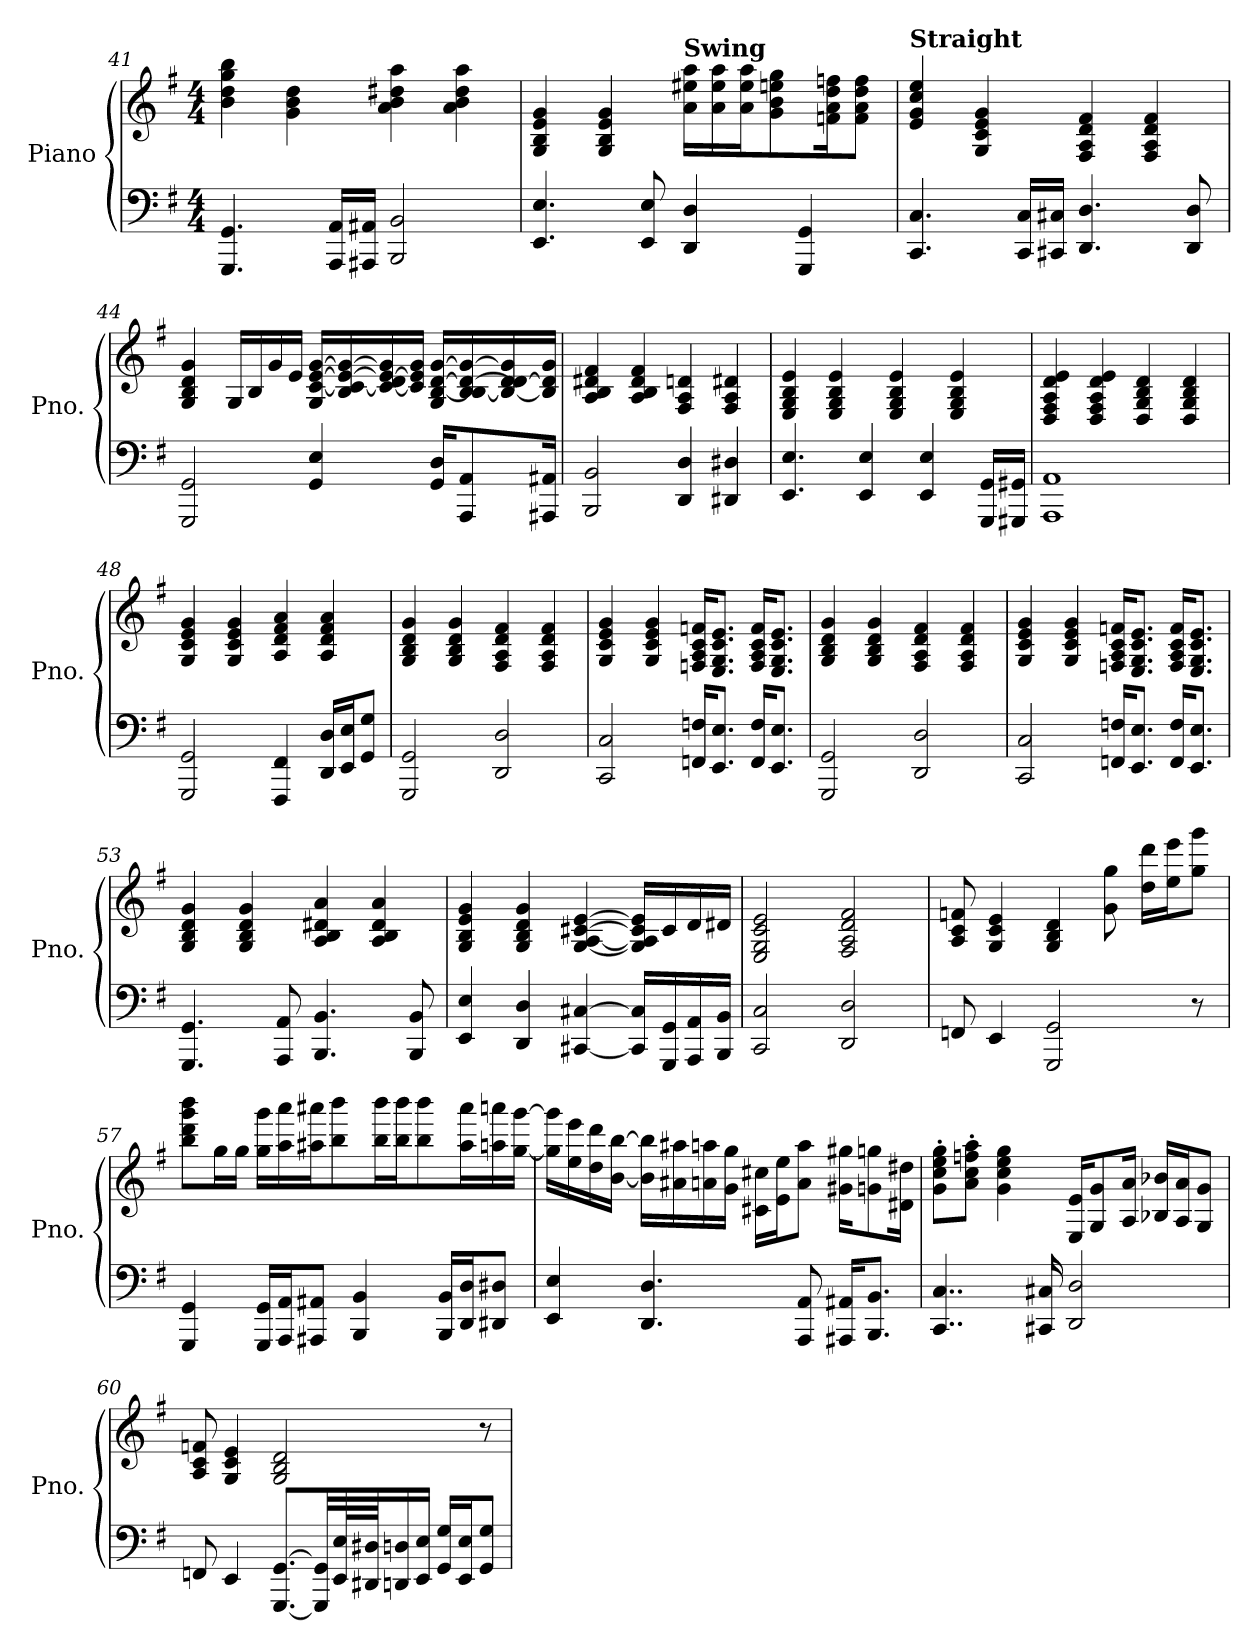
**kern	**kern
*part1	*part1
*staff2	*staff1
*I"Piano	*
*I'Pno.	*
*clefF4	*clefG2
*k[f#]	*k[f#]
*M4/4	*M4/4
=41	=41
4.GGG/ 4.GG/	4b\ 4dd\ 4gg\ 4bb\
.	4g\ 4b\ 4dd\
16AAA/ 16AA/LL	.
16AAA#X/ 16AA#X/JJ	.
2BBB/ 2BB/	4a\ 4b\ 4dd#X\ 4aa\
.	4a\ 4b\ 4dd#\ 4aa\
!!LO:LB:g=z
=42	=42
4.EE/ 4.E/	4G/ 4B/ 4e/ 4g/
.	4G/ 4B/ 4e/ 4g/
8EE/ 8E/	.
!	!LO:TX:a:B:t=Swing
4DD/ 4D/	16a\ 16ee#X\ 16aa\LL
.	16a\ 16ee#\ 16aa\
.	16a\ 16ee#\ 16aa\J
.	8g\ 8b\ 8een\ 8gg\
4GGG/ 4GG/	.
.	16fn\ 16a\ 16dd\ 16ffn\K
.	8f\ 8a\ 8dd\ 8ff\J
=43	=43
!	!LO:TX:a:B:t=Straight
4.CC/ 4.C/	4e/ 4g/ 4cc/ 4ee/
.	4G/ 4c/ 4e/ 4g/
16CC/ 16C/LL	.
16CC#X/ 16C#X/JJ	.
4.DD/ 4.D/	4F#/ 4A/ 4d/ 4f#/
.	4F#/ 4A/ 4d/ 4f#/
8DD/ 8D/	.
=44	=44
2GGG/ 2GG/	4G/ 4B/ 4d/ 4g/
.	16G/LL
.	16B/
.	16g/
.	16e/JJ
4GG/ 4E/	16G/ [16c/ [16e/ [16g/LL
.	16B/ 16c/_ 16e/_ 16g/_
.	16c/_ 16d/ 16e/_ 16g/]
.	16c/] 16e/] 16g/JJ
16GG/ 16D/KL	16G/ [16B/ [16d/ [16g/LL
8AAA/ 8AA/	16B/ 16B/_ 16d/_ 16g/_
.	16B/_ 16d/ 16d/_ 16g/]
16AAA#X/ 16AA#X/Jk	16B/] 16d/] 16g/JJ
!!LO:LB:g=z
=45	=45
2BBB/ 2BB/	4A/ 4B/ 4d#X/ 4f#/
.	4A/ 4B/ 4d#/ 4f#/
4DD/ 4D/	4F#/ 4A/ 4dn/
4DD#X/ 4D#X/	4F#/ 4A/ 4d#X/
=46	=46
4.EE/ 4.E/	4E/ 4G/ 4B/ 4e/
.	4E/ 4G/ 4B/ 4e/
4EE/ 4E/	.
.	4E/ 4G/ 4B/ 4e/
4EE/ 4E/	.
.	4E/ 4G/ 4B/ 4e/
16GGG/ 16GG/LL	.
16GGG#X/ 16GG#X/JJ	.
=47	=47
1AAA 1AA	4D/ 4F#/ 4A/ 4d/ 4e/
.	4D/ 4F#/ 4A/ 4d/ 4e/
.	4D/ 4G/ 4B/ 4d/
.	4D/ 4G/ 4B/ 4d/
=48	=48
2GGG/ 2GG/	4G/ 4c/ 4e/ 4g/
.	4G/ 4c/ 4e/ 4g/
4FFF#/ 4FF#/	4A/ 4d/ 4f#/ 4a/
16DD/ 16D/LL	4A/ 4d/ 4f#/ 4a/
16EE/ 16E/J	.
8GG/ 8G/J	.
=49	=49
2GGG/ 2GG/	4G/ 4B/ 4d/ 4g/
.	4G/ 4B/ 4d/ 4g/
2DD/ 2D/	4F#/ 4A/ 4d/ 4f#/
.	4F#/ 4A/ 4d/ 4f#/
!!LO:LB:g=z
=50	=50
2CC/ 2C/	4G/ 4c/ 4e/ 4g/
.	4G/ 4c/ 4e/ 4g/
16FFn/ 16Fn/KL	16Fn/ 16A/ 16c/ 16fn/KL
8.EE/ 8.E/J	8.E/ 8.G/ 8.c/ 8.e/J
16FF/ 16F/KL	16F/ 16A/ 16c/ 16f/KL
8.EE/ 8.E/J	8.E/ 8.G/ 8.c/ 8.e/J
=51	=51
2GGG/ 2GG/	4G/ 4B/ 4d/ 4g/
.	4G/ 4B/ 4d/ 4g/
2DD/ 2D/	4F#/ 4A/ 4d/ 4f#/
.	4F#/ 4A/ 4d/ 4f#/
=52	=52
2CC/ 2C/	4G/ 4c/ 4e/ 4g/
.	4G/ 4c/ 4e/ 4g/
16FFn/ 16Fn/KL	16Fn/ 16A/ 16c/ 16fn/KL
8.EE/ 8.E/J	8.E/ 8.G/ 8.c/ 8.e/J
16FF/ 16F/KL	16F/ 16A/ 16c/ 16f/KL
8.EE/ 8.E/J	8.E/ 8.G/ 8.c/ 8.e/J
=53	=53
4.GGG/ 4.GG/	4G/ 4B/ 4d/ 4g/
.	4G/ 4B/ 4d/ 4g/
8AAA/ 8AA/	.
4.BBB/ 4.BB/	4A/ 4B/ 4d#X/ 4a/
.	4A/ 4B/ 4d#/ 4a/
8BBB/ 8BB/	.
!!LO:LB:g=z
=54	=54
4EE/ 4E/	4G/ 4B/ 4e/ 4g/
4DD/ 4D/	4G/ 4B/ 4d/ 4g/
[4CC#X/ [4C#X/	[4G/ [4A/ [4c#X/ [4e/
16CC#/] 16C#/]LL	16G/] 16A/] 16c#/] 16e/]LL
16GGG/ 16GG/	16c#/
16AAA/ 16AA/	16d/
16BBB/ 16BB/JJ	16d#X/JJ
=55	=55
2CC/ 2C/	2E/ 2G/ 2c/ 2e/
2DD/ 2D/	2F#/ 2A/ 2d/ 2f#/
=56	=56
8FFn/	8A/ 8c/ 8fn/
4EE/	4G/ 4c/ 4e/
2GGG/ 2GG/	4G/ 4B/ 4d/
.	8g\ 8gg\
.	16dd\ 16ddd\LL
.	16ee\ 16eee\J
8r	8gg\ 8ggg\J
=57	=57
4GGG/ 4GG/	8bb\ 8ddd\ 8ggg\ 8bbb\L
.	16gg\L
.	16gg\JJ
16GGG/ 16GG/LL	16gg\ 16ggg\LL
16AAA/ 16AA/J	16aa\ 16aaa\
8AAA#X/ 8AA#X/J	16aa#X\ 16aaa#X\J
.	8bb\ 8bbb\
4BBB/ 4BB/	.
.	16bb\ 16bbb\L
.	16bb\ 16bbb\J
.	8bb\ 8bbb\
16BBB/ 16BB/LL	.
16DD/ 16D/J	16aa#\ 16aaa#\L
8DD#X/ 8D#X/J	16aan\ 16aaan\
.	[16gg\ [16ggg\JJ
!!LO:PB:g=z
=58	=58
4EE/ 4E/	16gg\] 16ggg\]LL
.	16ee\ 16eee\
.	16dd\ 16ddd\
.	[16b\ [16bb\JJ
4.DD/ 4.D/	16b\] 16bb\]LL
.	16a#X\ 16aa#X\
.	16an\ 16aan\
.	16g\ 16gg\JJ
.	16c#X\ 16cc#X\LL
.	16e\ 16ee\J
8AAA/ 8AA/	8a\ 8aa\J
16AAA#X/ 16AA#X/KL	16g#X\ 16gg#X\KL
8.BBB/ 8.BB/J	8gn\ 8ggn\
.	16d#X\ 16dd#X\Jk
=59	=59
4..CC/ 4..C/	8g\' 8cc\' 8ee\' 8gg\'L
.	8a\' 8cc\' 8ffn\' 8aa\'J
.	4g\ 4cc\ 4ee\ 4gg\
16CC#X/ 16C#X/	.
2DD/ 2D/	16E/ 16e/KL
.	8G/ 8g/
.	16A/ 16a/Jk
.	16B-X/ 16b-X/LL
.	16A/ 16a/J
.	8G/ 8g/J
!!LO:LB:g=z
=60	=60
8FFn/	8A/ 8c/ 8fn/
4EE/	4G/ 4c/ 4e/
[8.GGG/ [8.GG/L	2G/ 2B/ 2d/
32GGG/] 32GG/]LL	.
64EE/ 64E/L	.
64DD#X/ 64D#X/JJ	.
16DDn/ 16Dn/	.
16EE/ 16E/JJ	.
16GG/ 16G/LL	.
16EE/ 16E/J	.
8GG/ 8G/J	8r
=	=
*-	*-
